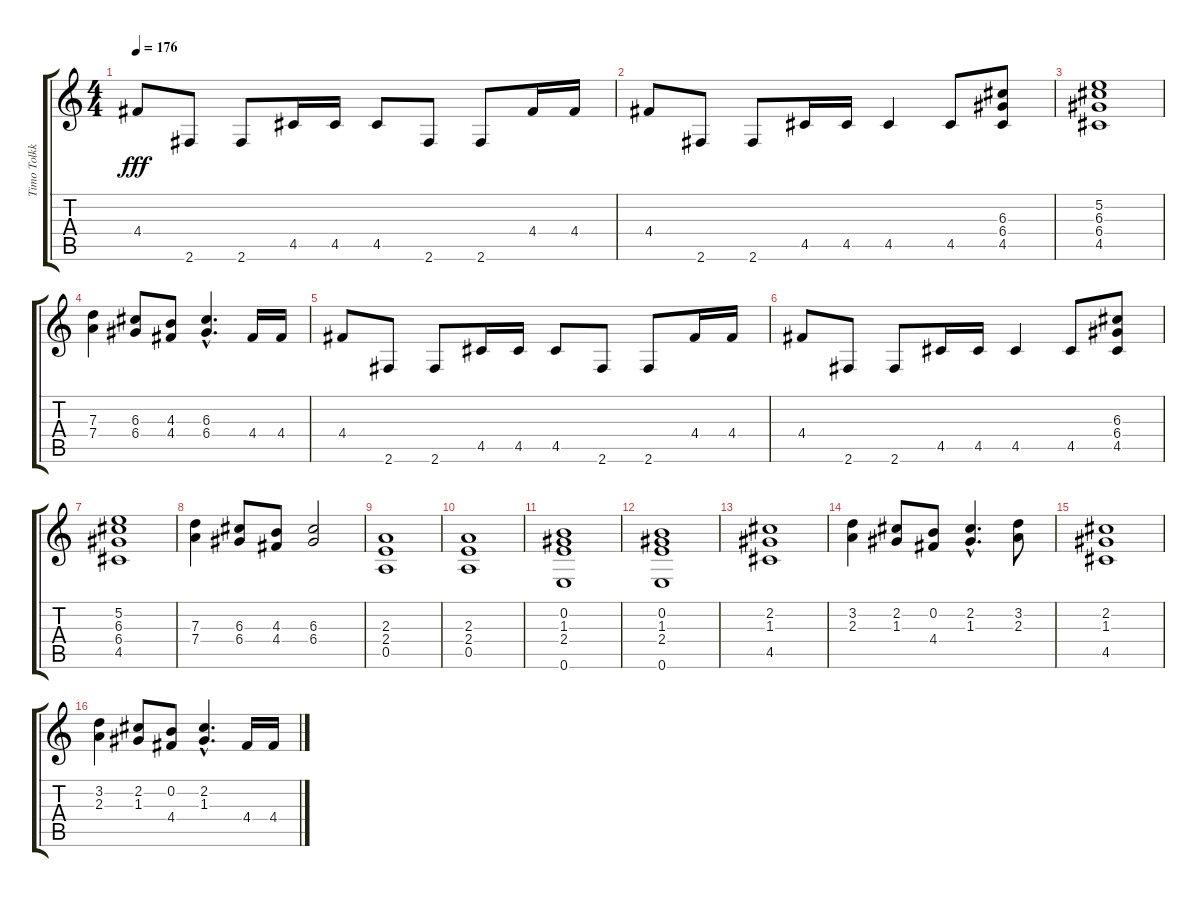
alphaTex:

\track ("Timo Tolkki" "Timo Tolkk") {instrument distortionguitar}
\staff {score tabs}
\tuning (E4 B3 G3 D3 A2 E2) {hide}
\ts (4 4)
\tempo 176
\clef g2
\ks c
4.4.8{dy fff} 2.6.8 2.6.8 4.5.16 4.5.16 4.5.8 2.6.8 2.6.8 4.4.16 4.4.16 |
4.4.8 2.6.8 2.6.8 4.5.16 4.5.16 4.5.4 4.5.8 (6.3 6.4 4.5).8 |
(5.2 6.3 6.4 4.5).1 |
(7.3 7.4).4 (6.3 6.4).8 (4.3 4.4).8 (6.3{hac} 6.4{hac}).4{d} 4.4.16 4.4.16 |
4.4.8 2.6.8 2.6.8 4.5.16 4.5.16 4.5.8 2.6.8 2.6.8 4.4.16 4.4.16 |
4.4.8 2.6.8 2.6.8 4.5.16 4.5.16 4.5.4 4.5.8 (6.3 6.4 4.5).8 |
(5.2 6.3 6.4 4.5).1 |
(7.3 7.4).4 (6.3 6.4).8 (4.3 4.4).8 (6.3 6.4).2 |
(2.3 2.4 0.5).1 |
(2.3 2.4 0.5).1 |
(0.2 1.3 2.4 0.6).1 |
(0.2 1.3 2.4 0.6).1 |
(2.2 1.3 4.5).1 |
(3.2 2.3).4 (2.2 1.3).8 (0.2 4.4).8 (2.2{hac} 1.3{hac}).4{d} (3.2 2.3).8 |
(2.2 1.3 4.5).1 |
(3.2 2.3).4 (2.2 1.3).8 (0.2 4.4).8 (2.2{hac} 1.3{hac}).4{d} 4.4.16 4.4.16
